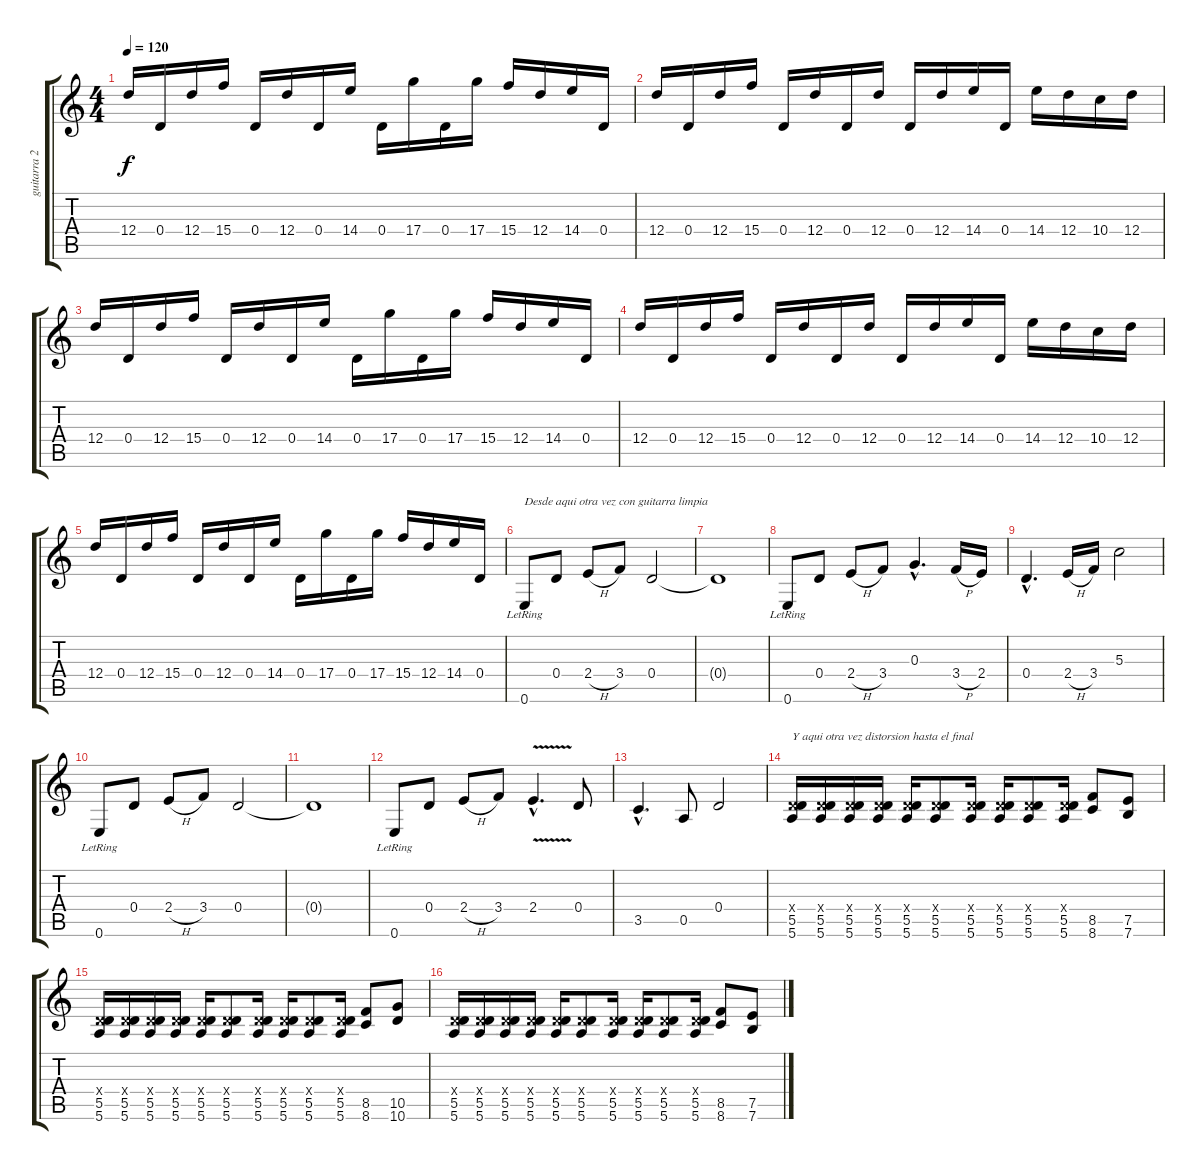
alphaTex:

\track ("guitarra 2" "guitarra 2") {instrument distortionguitar}
\staff {score tabs}
\tuning (E4 B3 G3 D3 A2 E2) {hide}
\ts (4 4)
\tempo 120
\clef g2
\ks c
12.4.16{dy f} 0.4.16 12.4.16 15.4.16 0.4.16 12.4.16 0.4.16 14.4.16 0.4.16 17.4.16 0.4.16 17.4.16 15.4.16 12.4.16 14.4.16 0.4.16 |
12.4.16 0.4.16 12.4.16 15.4.16 0.4.16 12.4.16 0.4.16 12.4.16 0.4.16 12.4.16 14.4.16 0.4.16 14.4.16 12.4.16 10.4.16 12.4.16 |
12.4.16 0.4.16 12.4.16 15.4.16 0.4.16 12.4.16 0.4.16 14.4.16 0.4.16 17.4.16 0.4.16 17.4.16 15.4.16 12.4.16 14.4.16 0.4.16 |
12.4.16 0.4.16 12.4.16 15.4.16 0.4.16 12.4.16 0.4.16 12.4.16 0.4.16 12.4.16 14.4.16 0.4.16 14.4.16 12.4.16 10.4.16 12.4.16 |
12.4.16 0.4.16 12.4.16 15.4.16 0.4.16 12.4.16 0.4.16 14.4.16 0.4.16 17.4.16 0.4.16 17.4.16 15.4.16 12.4.16 14.4.16 0.4.16 |
0.6{lr}.8{txt "Desde aqui otra vez con guitarra limpia" instrument electricguitarclean} 0.4.8{instrument electricguitarclean} 2.4{h}.8{instrument electricguitarclean} 3.4.8{instrument electricguitarclean} 0.4.2{instrument electricguitarclean} |
0.4{t}.1{instrument electricguitarclean} |
0.6{lr}.8{instrument electricguitarclean} 0.4.8{instrument electricguitarclean} 2.4{h}.8{instrument electricguitarclean} 3.4.8{instrument electricguitarclean} 0.3{hac}.4{d instrument electricguitarclean} 3.4{h}.16{instrument electricguitarclean} 2.4.16{instrument electricguitarclean} |
0.4{hac}.4{d instrument electricguitarclean} 2.4{h}.16{instrument electricguitarclean} 3.4.16{instrument electricguitarclean} 5.3.2{instrument electricguitarclean} |
0.6{lr}.8{instrument electricguitarclean} 0.4.8{instrument electricguitarmuted} 2.4{h}.8{instrument electricguitarclean} 3.4.8{instrument electricguitarclean} 0.4.2{instrument electricguitarclean} |
0.4{t}.1{instrument electricguitarclean} |
0.6{lr}.8{instrument electricguitarclean} 0.4.8{instrument electricguitarclean} 2.4{h}.8{instrument electricguitarclean} 3.4.8{instrument electricguitarclean} 2.4{v hac}.4{d instrument electricguitarclean} 0.4.8{instrument electricguitarclean} |
3.5{hac}.4{d instrument electricguitarclean} 0.5.8{instrument electricguitarclean} 0.4.2{instrument electricguitarmuted} |
(0.4{x} 5.5 5.6).16{txt "Y aqui otra vez distorsion hasta el final" instrument distortionguitar} (0.4{x} 5.5 5.6).16 (0.4{x} 5.5 5.6).16 (0.4{x} 5.5 5.6).16 (0.4{x} 5.5 5.6).16 (0.4{x} 5.5 5.6).8 (0.4{x} 5.5 5.6).16 (0.4{x} 5.5 5.6).16 (0.4{x} 5.5 5.6).8 (0.4{x} 5.5 5.6).16 (8.5 8.6).8 (7.5 7.6).8 |
(0.4{x} 5.5 5.6).16 (0.4{x} 5.5 5.6).16 (0.4{x} 5.5 5.6).16 (0.4{x} 5.5 5.6).16 (0.4{x} 5.5 5.6).16 (0.4{x} 5.5 5.6).8 (0.4{x} 5.5 5.6).16 (0.4{x} 5.5 5.6).16 (0.4{x} 5.5 5.6).8 (0.4{x} 5.5 5.6).16 (8.5 8.6).8 (10.5 10.6).8 |
(0.4{x} 5.5 5.6).16 (0.4{x} 5.5 5.6).16 (0.4{x} 5.5 5.6).16 (0.4{x} 5.5 5.6).16 (0.4{x} 5.5 5.6).16 (0.4{x} 5.5 5.6).8 (0.4{x} 5.5 5.6).16 (0.4{x} 5.5 5.6).16 (0.4{x} 5.5 5.6).8 (0.4{x} 5.5 5.6).16 (8.5 8.6).8 (7.5 7.6).8
